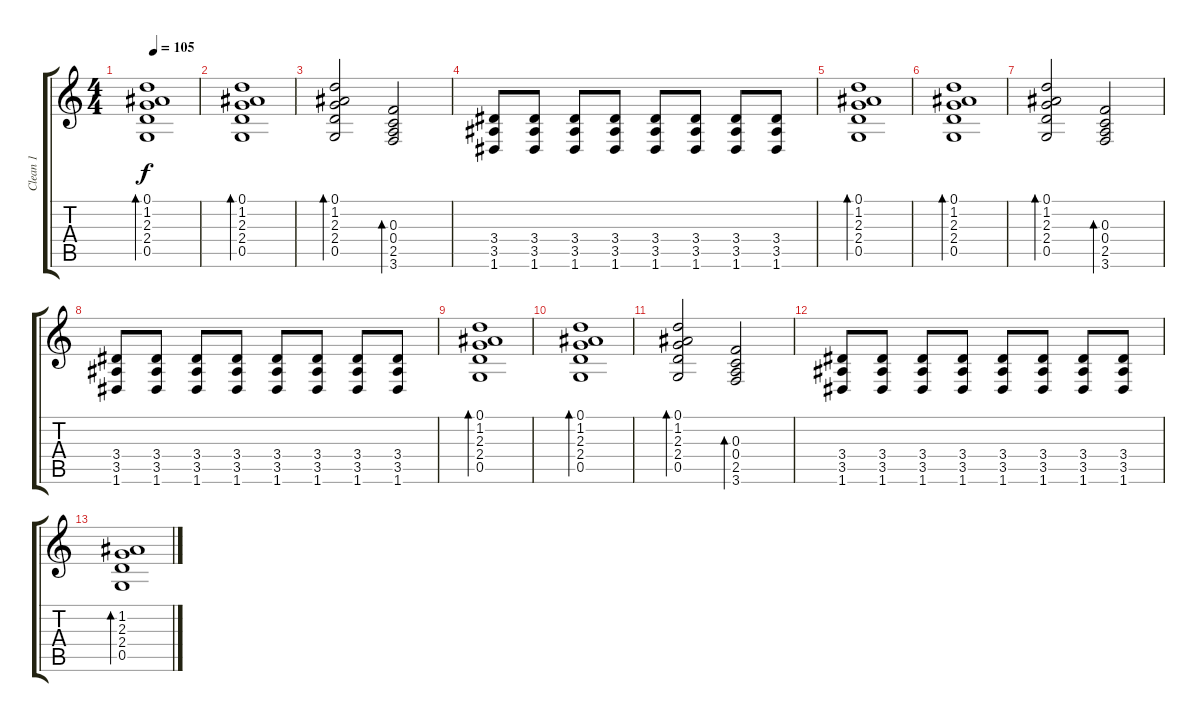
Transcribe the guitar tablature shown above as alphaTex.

\track ("Clean 1" "Clean 1") {instrument electricguitarjazz}
\staff {score tabs}
\tuning (D4 A3 F3 C3 G2 D2) {hide}
\ts (4 4)
\tempo 105
\clef g2
\ks c
(0.1 1.2 2.3 2.4 0.5).1{bd 120 dy f} |
(0.1 1.2 2.3 2.4 0.5).1{bd 120} |
(0.1 1.2 2.3 2.4 0.5).2{bd 120} (0.3 0.4 2.5 3.6).2{bd 120} |
(3.4 3.5 1.6).8 (3.4 3.5 1.6).8 (3.4 3.5 1.6).8 (3.4 3.5 1.6).8 (3.4 3.5 1.6).8 (3.4 3.5 1.6).8 (3.4 3.5 1.6).8 (3.4 3.5 1.6).8 |
(0.1 1.2 2.3 2.4 0.5).1{bd 120} |
(0.1 1.2 2.3 2.4 0.5).1{bd 120} |
(0.1 1.2 2.3 2.4 0.5).2{bd 120} (0.3 0.4 2.5 3.6).2{bd 120} |
(3.4 3.5 1.6).8 (3.4 3.5 1.6).8 (3.4 3.5 1.6).8 (3.4 3.5 1.6).8 (3.4 3.5 1.6).8 (3.4 3.5 1.6).8 (3.4 3.5 1.6).8 (3.4 3.5 1.6).8 |
(0.1 1.2 2.3 2.4 0.5).1{bd 120} |
(0.1 1.2 2.3 2.4 0.5).1{bd 120} |
(0.1 1.2 2.3 2.4 0.5).2{bd 120} (0.3 0.4 2.5 3.6).2{bd 120} |
(3.4 3.5 1.6).8 (3.4 3.5 1.6).8 (3.4 3.5 1.6).8 (3.4 3.5 1.6).8 (3.4 3.5 1.6).8 (3.4 3.5 1.6).8 (3.4 3.5 1.6).8 (3.4 3.5 1.6).8 |
(1.2 2.3 2.4 0.5).1{bd 60}
